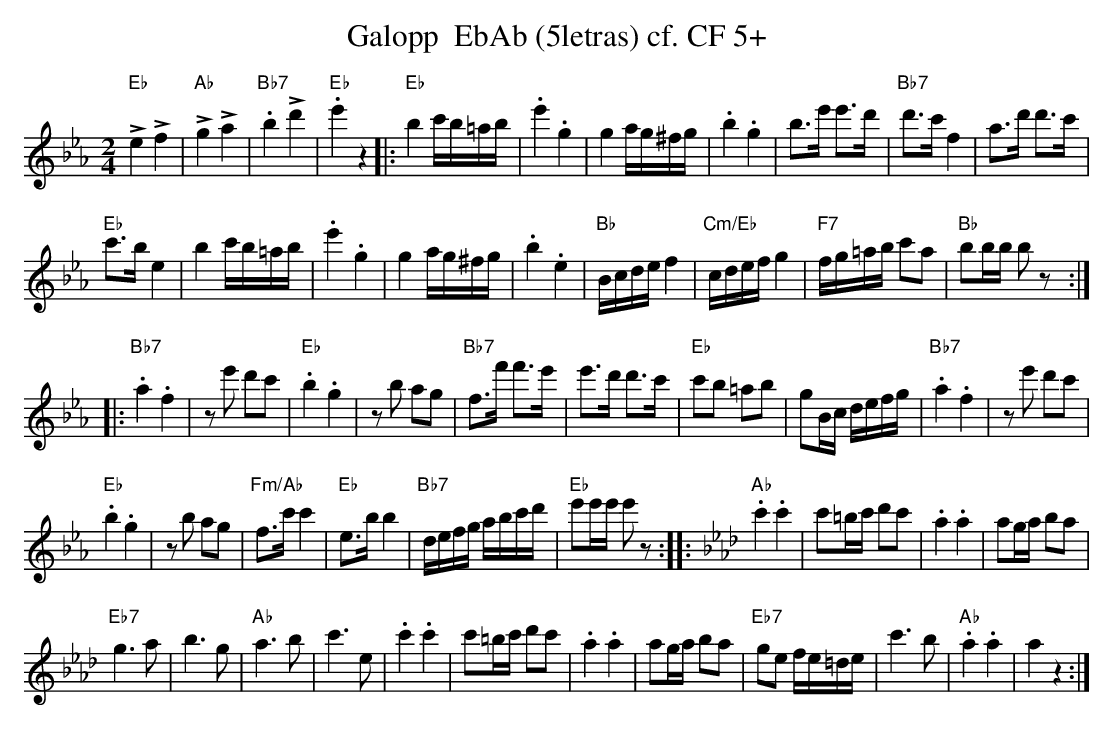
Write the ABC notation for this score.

X:1
T:Galopp  EbAb (5letras) cf. CF 5+
M:2/4
L:1/8
K:Ebmaj%%MIDI gchordon
"Eb"!>!e2!>!f2 | "Ab"!>!g2!>!a2 | "Bb7".b2!>!d'2 | "Eb".e'2z2 |: "Eb"b2 c'/2b/2=a/2b/2 | .e'2.g2 | g2 a/2g/2^f/2g/2 | .b2.g2 | b>e' e'>d' | "Bb7"d'>c'f2 | a>d' d'>c' |
"Eb"c'>be2 | b2c'/2b/2=a/2b/2 | .e'2.g2 | g2 a/2g/2^f/2g/2 | .b2.e2 | "Bb"B/2c/2d/2e/2f2 | "Cm/Eb"c/2d/2e/2f/2 g2 | "F7"f/2g/2=a/2b/2 c'a | "Bb"bb/2b/2 bz ::
"Bb7".a2.f2 | ze' d'c' | "Eb".b2.g2 | zb ag | "Bb7"f>f' f'>e' | e'>d' d'>c' | "Eb"c'b =ab | gB/2c/2 d/2e/2f/2g/2 | \
"Bb7".a2.f2 | ze' d'c' |
"Eb".b2.g2 | zb ag | "Fm/Ab"f>c'c'2 | "Eb"e>bb2 | "Bb7"d/2e/2f/2g/2 a/2b/2c'/2d'/2 | "Eb"e'e'/2e'/2 e'z :: [K:Abmaj] \
"Ab".c'2.c'2 | c'=b/2c'/2 d'c' | .a2.a2 | ag/2a/2 ba |
"Eb7"g3a | b3g | "Ab"a3b | c'3e | \
.c'2.c'2 | c'=b/2c'/2 d'c' | .a2.a2 | ag/2a/2 ba | "Eb7"ge f/2e/2=d/2e/2 | c'3b | "Ab".a2.a2 | a2z2 :|
